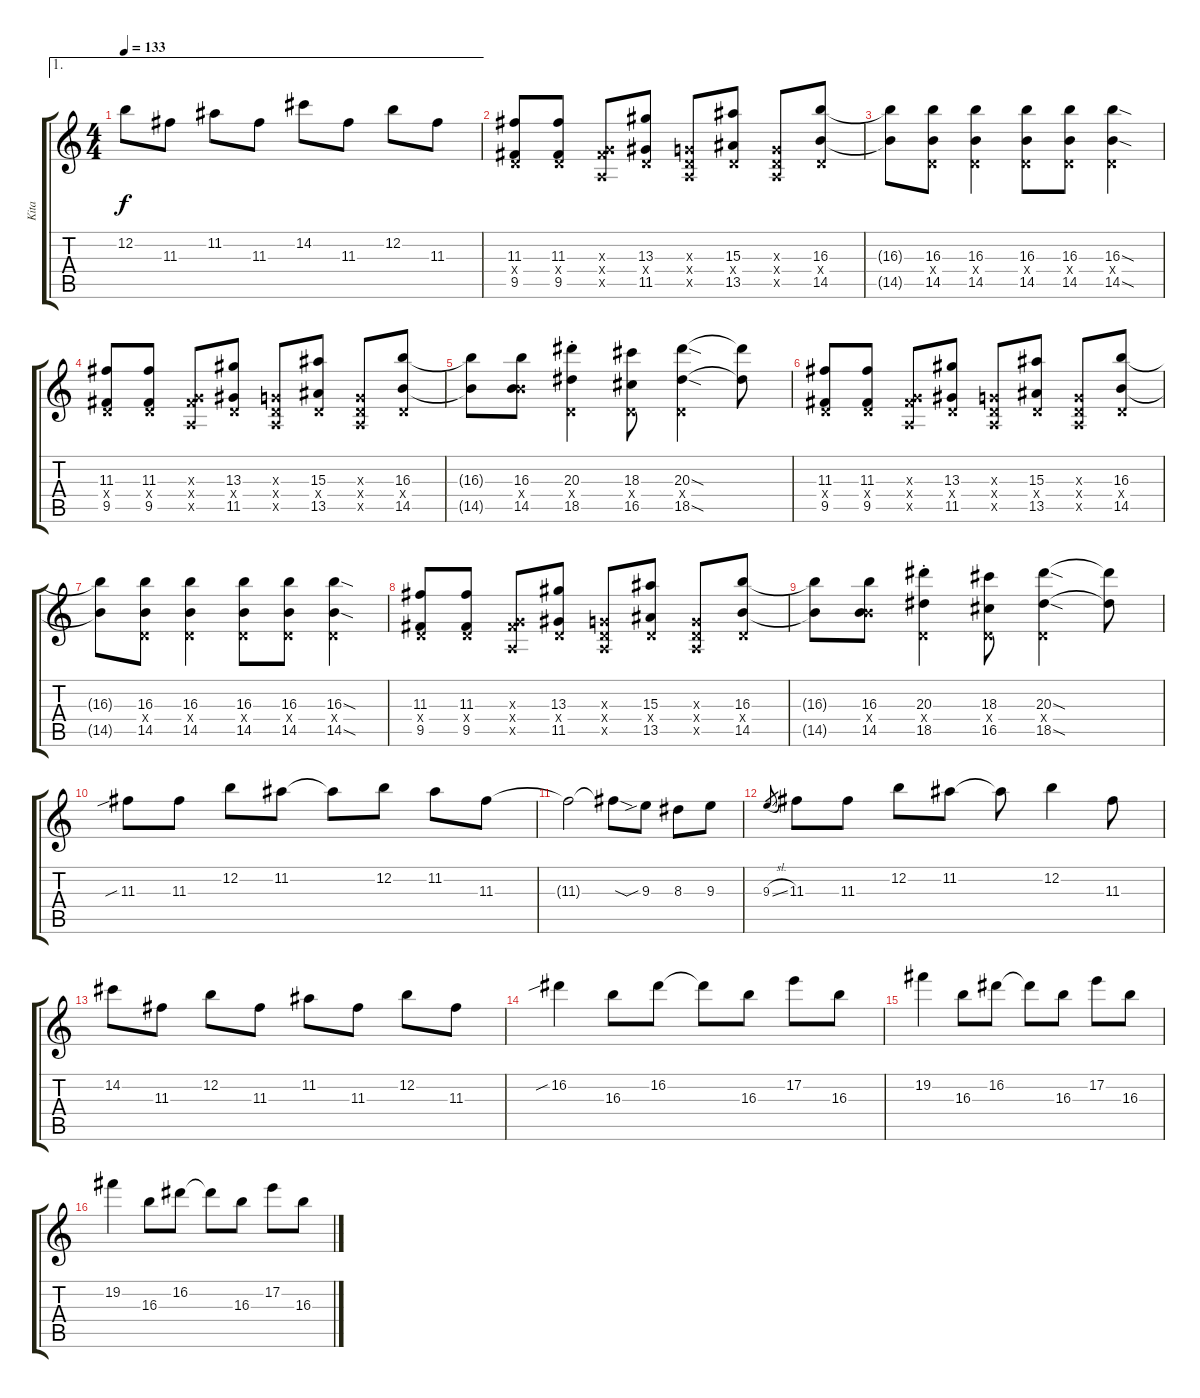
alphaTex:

\track ("Kita" "Kita") {instrument overdrivenguitar}
\staff {score tabs}
\tuning (E4 B3 G3 D3 A2 E2) {hide}
\ae 1
\ts (4 4)
\tempo 133
\clef g2
\ks c
12.2.8{dy f} 11.3.8 11.2.8 11.3.8 14.2.8 11.3.8 12.2.8 11.3.8 |
(11.3 0.4{x} 9.5).8 (11.3 0.4{x} 9.5).8 (0.3{x} 4.4{x} 0.5{x}).8 (13.3 0.4{x} 11.5).8 (0.3{x} 0.4{x} 0.5{x}).8 (15.3 0.4{x} 13.5).8 (0.3{x} 0.4{x} 0.5{x}).8 (16.3 0.4{x} 14.5).8 |
(16.3{t} 14.5{t}).8 (16.3 0.4{x} 14.5).8 (16.3 0.4{x} 14.5).4 (16.3 0.4{x} 14.5).8 (16.3 0.4{x} 14.5).8 (16.3{sod} 0.4{x} 14.5{sod}).4 |
(11.3 0.4{x} 9.5).8 (11.3 0.4{x} 9.5).8 (0.3{x} 4.4{x} 0.5{x}).8 (13.3 0.4{x} 11.5).8 (0.3{x} 0.4{x} 0.5{x}).8 (15.3 0.4{x} 13.5).8 (0.3{x} 0.4{x} 0.5{x}).8 (16.3 0.4{x} 14.5).8 |
(16.3{t} 14.5{t}).8 (16.3 9.4{x} 14.5).8 (20.3{st} 0.4{x} 18.5{st}).4 (18.3 0.4{x} 16.5).8 (20.3{sod} 0.4{x} 18.5{sod}).4 (20.3{t} 18.5{t}).8 |
(11.3 0.4{x} 9.5).8 (11.3 0.4{x} 9.5).8 (0.3{x} 4.4{x} 0.5{x}).8 (13.3 0.4{x} 11.5).8 (0.3{x} 0.4{x} 0.5{x}).8 (15.3 0.4{x} 13.5).8 (0.3{x} 0.4{x} 0.5{x}).8 (16.3 0.4{x} 14.5).8 |
(16.3{t} 14.5{t}).8 (16.3 0.4{x} 14.5).8 (16.3 0.4{x} 14.5).4 (16.3 0.4{x} 14.5).8 (16.3 0.4{x} 14.5).8 (16.3{sod} 0.4{x} 14.5{sod}).4 |
(11.3 0.4{x} 9.5).8 (11.3 0.4{x} 9.5).8 (0.3{x} 4.4{x} 0.5{x}).8 (13.3 0.4{x} 11.5).8 (0.3{x} 0.4{x} 0.5{x}).8 (15.3 0.4{x} 13.5).8 (0.3{x} 0.4{x} 0.5{x}).8 (16.3 0.4{x} 14.5).8 |
(16.3{t} 14.5{t}).8 (16.3 9.4{x} 14.5).8 (20.3{st} 0.4{x} 18.5{st}).4 (18.3 0.4{x} 16.5).8 (20.3{sod} 0.4{x} 18.5{sod}).4 (20.3{t} 18.5{t}).8 |
11.3{sib}.8 11.3.8 12.2.8 11.2.8 11.2{t}.8 12.2.8 11.2.8 11.3.8 |
11.3{t}.2 11.3{sod t}.8 9.3{sib}.8 8.3.8 9.3.8 |
9.3{sl}.8{gr} 11.3.8 11.3.8 12.2.8 11.2.8 11.2{t}.8 12.2.4 11.3.8 |
14.2.8 11.3.8 12.2.8 11.3.8 11.2.8 11.3.8 12.2.8 11.3.8 |
16.2{sib}.4 16.3.8 16.2.8 16.2{t}.8 16.3.8 17.2.8 16.3.8 |
19.2.4 16.3.8 16.2.8 16.2{t}.8 16.3.8 17.2.8 16.3.8 |
19.2.4 16.3.8 16.2.8 16.2{t}.8 16.3.8 17.2.8 16.3.8
